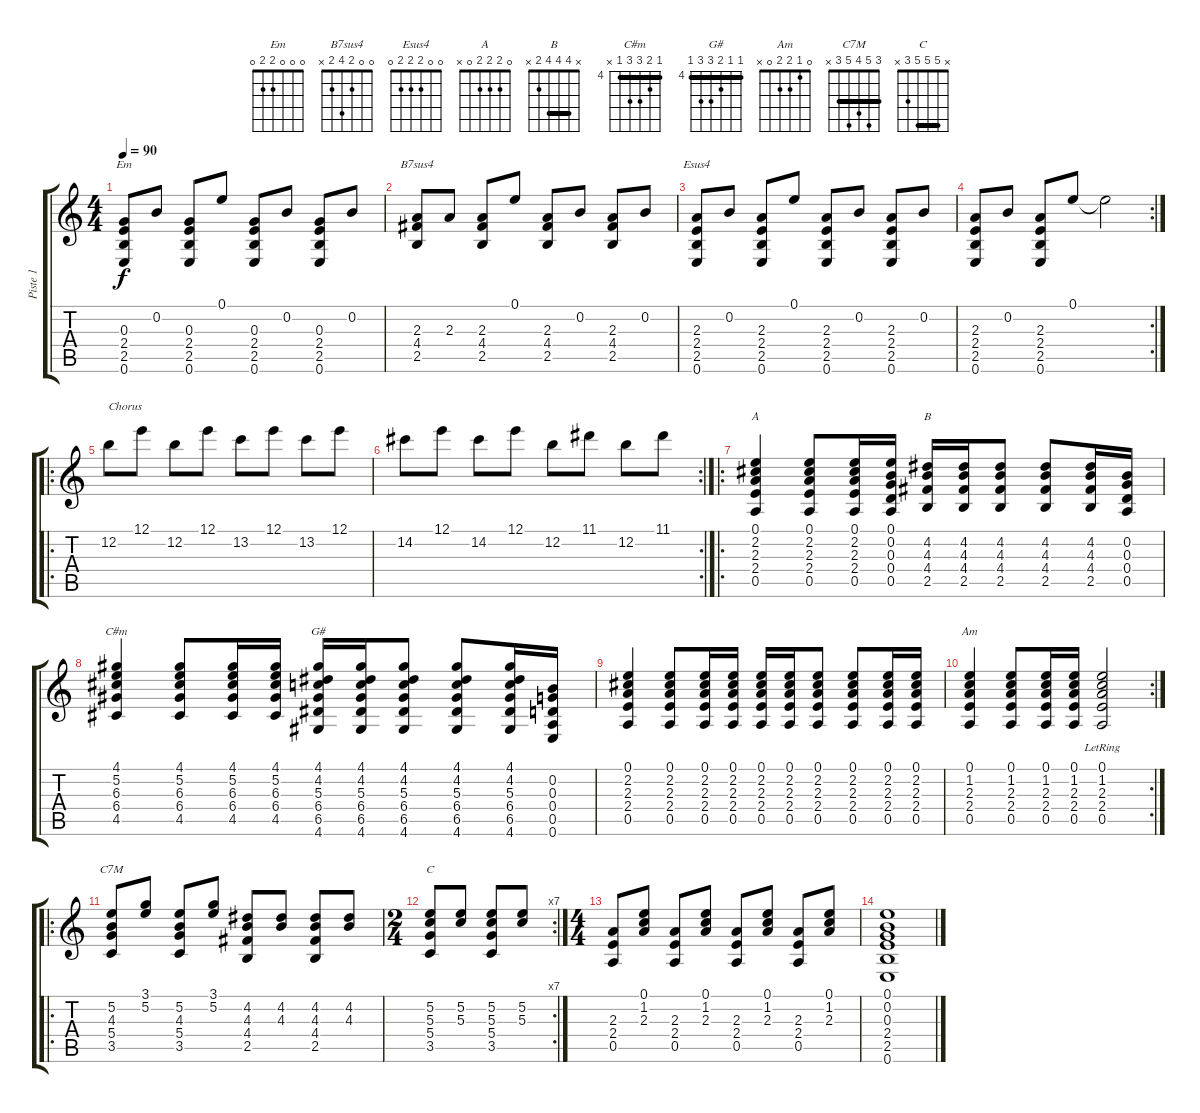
\track ("Piste 1" "Piste 1") {instrument acousticguitarnylon}
\staff {score tabs}
\tuning (E4 B3 G3 D3 A2 E2) {hide}
\chord ("Em" 0 0 0 2 2 0)
\chord ("B7sus4" 0 0 2 4 2 x)
\chord ("Esus4" 0 0 2 2 2 0)
\chord ("A" 0 2 2 2 0 x)
\chord ("B" x 4 4 4 2 x) {barre 4}
\chord ("C#m" 4 5 6 6 4 x) {firstfret 4 barre 4}
\chord ("G#" 4 4 5 6 6 4) {firstfret 4 barre 4}
\chord ("Am" 0 1 2 2 0 x)
\chord ("C7M" 3 5 4 5 3 x) {barre 3}
\chord ("C" x 5 5 5 3 x) {barre 5}
\ts (4 4)
\tempo 90
\clef g2
\ks c
(0.3 2.4 2.5 0.6).8{ch "Em" dy f} 0.2.8 (0.3 2.4 2.5 0.6).8 0.1.8 (0.3 2.4 2.5 0.6).8 0.2.8 (0.3 2.4 2.5 0.6).8 0.2.8 |
(2.3 4.4 2.5).8{ch "B7sus4"} 2.3.8 (2.3 4.4 2.5).8 0.1.8 (2.3 4.4 2.5).8 0.2.8 (2.3 4.4 2.5).8 0.2.8 |
(2.3 2.4 2.5 0.6).8{ch "Esus4"} 0.2.8 (2.3 2.4 2.5 0.6).8 0.1.8 (2.3 2.4 2.5 0.6).8 0.2.8 (2.3 2.4 2.5 0.6).8 0.2.8 |
\rc 2
(2.3 2.4 2.5 0.6).8 0.2.8 (2.3 2.4 2.5 0.6).8 0.1.8 0.1{t}.2 |
\ro
12.2.8{txt "Chorus"} 12.1.8 12.2.8 12.1.8 13.2.8 12.1.8 13.2.8 12.1.8 |
\rc 2
14.2.8 12.1.8 14.2.8 12.1.8 12.2.8 11.1.8 12.2.8 11.1.8 |
\ro
(0.1 2.2 2.3 2.4 0.5).4{ch "A"} (0.1 2.2 2.3 2.4 0.5).8 (0.1 2.2 2.3 2.4 0.5).16 (0.1 0.2 0.3 0.4 0.5).16 (4.2 4.3 4.4 2.5).16{ch "B"} (4.2 4.3 4.4 2.5).16 (4.2 4.3 4.4 2.5).8 (4.2 4.3 4.4 2.5).8 (4.2 4.3 4.4 2.5).16 (0.2 0.3 0.4 0.5).16 |
(4.1 5.2 6.3 6.4 4.5).4{ch "C#m"} (4.1 5.2 6.3 6.4 4.5).8 (4.1 5.2 6.3 6.4 4.5).16 (4.1 5.2 6.3 6.4 4.5).16 (4.1 4.2 5.3 6.4 6.5 4.6).16{ch "G#"} (4.1 4.2 5.3 6.4 6.5 4.6).16 (4.1 4.2 5.3 6.4 6.5 4.6).8 (4.1 4.2 5.3 6.4 6.5 4.6).8 (4.1 4.2 5.3 6.4 6.5 4.6).16 (0.2 0.3 0.4 0.5 0.6).16 |
(0.1 2.2 2.3 2.4 0.5).4 (0.1 2.2 2.3 2.4 0.5).8 (0.1 2.2 2.3 2.4 0.5).16 (0.1 2.2 2.3 2.4 0.5).16 (0.1 2.2 2.3 2.4 0.5).16 (0.1 2.2 2.3 2.4 0.5).16 (0.1 2.2 2.3 2.4 0.5).8 (0.1 2.2 2.3 2.4 0.5).8 (0.1 2.2 2.3 2.4 0.5).16 (0.1 2.2 2.3 2.4 0.5).16 |
\rc 2
(0.1 1.2 2.3 2.4 0.5).4{ch "Am"} (0.1 1.2 2.3 2.4 0.5).8 (0.1 1.2 2.3 2.4 0.5).16 (0.1 1.2 2.3 2.4 0.5).16 (0.1 1.2 2.3{lr} 2.4 0.5).2 |
\ro
(5.2 4.3 5.4 3.5).8{ch "C7M"} (3.1 5.2).8 (5.2 4.3 5.4 3.5).8 (3.1 5.2).8 (4.2 4.3 4.4 2.5).8 (4.2 4.3).8 (4.2 4.3 4.4 2.5).8 (4.2 4.3).8 |
\rc 7
\ts (2 4)
(5.2 5.3 5.4 3.5).8{ch "C"} (5.2 5.3).8 (5.2 5.3 5.4 3.5).8 (5.2 5.3).8 |
\ts (4 4)
(2.3 2.4 0.5).8 (0.1 1.2 2.3).8 (2.3 2.4 0.5).8 (0.1 1.2 2.3).8 (2.3 2.4 0.5).8 (0.1 1.2 2.3).8 (2.3 2.4 0.5).8 (0.1 1.2 2.3).8 |
(0.1 0.2 0.3 2.4 2.5 0.6).1
